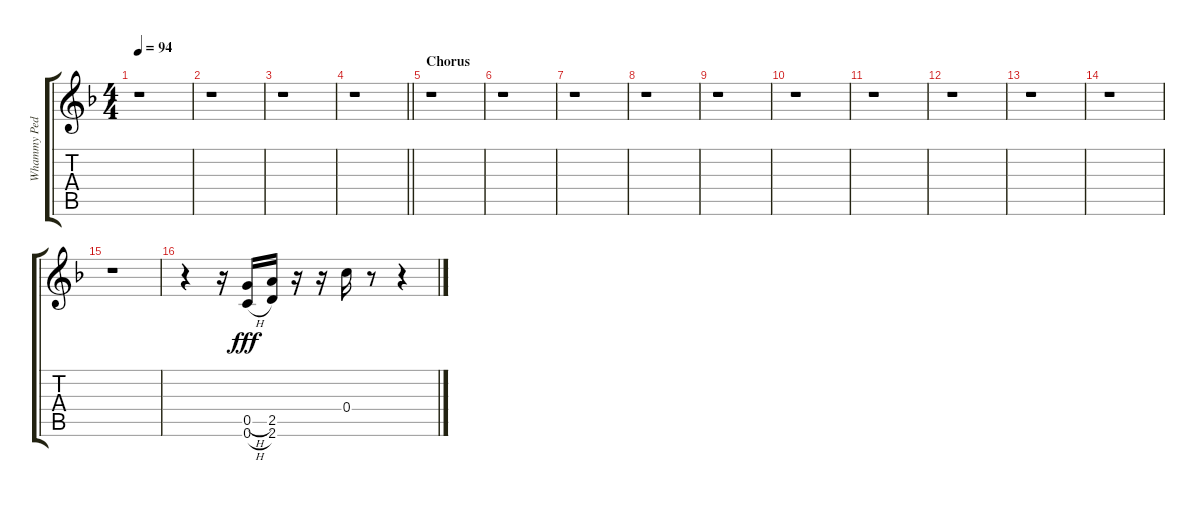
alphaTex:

\track ("Whammy Pedal 2" "Whammy Ped") {instrument distortionguitar}
\staff {score tabs}
\tuning (D5 A4 F4 C4 G3 C3) {hide}
\ts (4 4)
\tempo 94
\clef g2
\ks f
r.1{dy fff} |
r.1 |
r.1 |
\barLineRight lightlight
r.1 |
\section ("" "Chorus")
r.1 |
r.1 |
r.1 |
r.1 |
r.1 |
r.1 |
r.1 |
r.1 |
r.1 |
r.1 |
r.1 |
r.4 r.16 (0.5{h} 0.6{h}).16 (2.5 2.6).16 r.16 r.16 0.4.16 r.8 r.4
